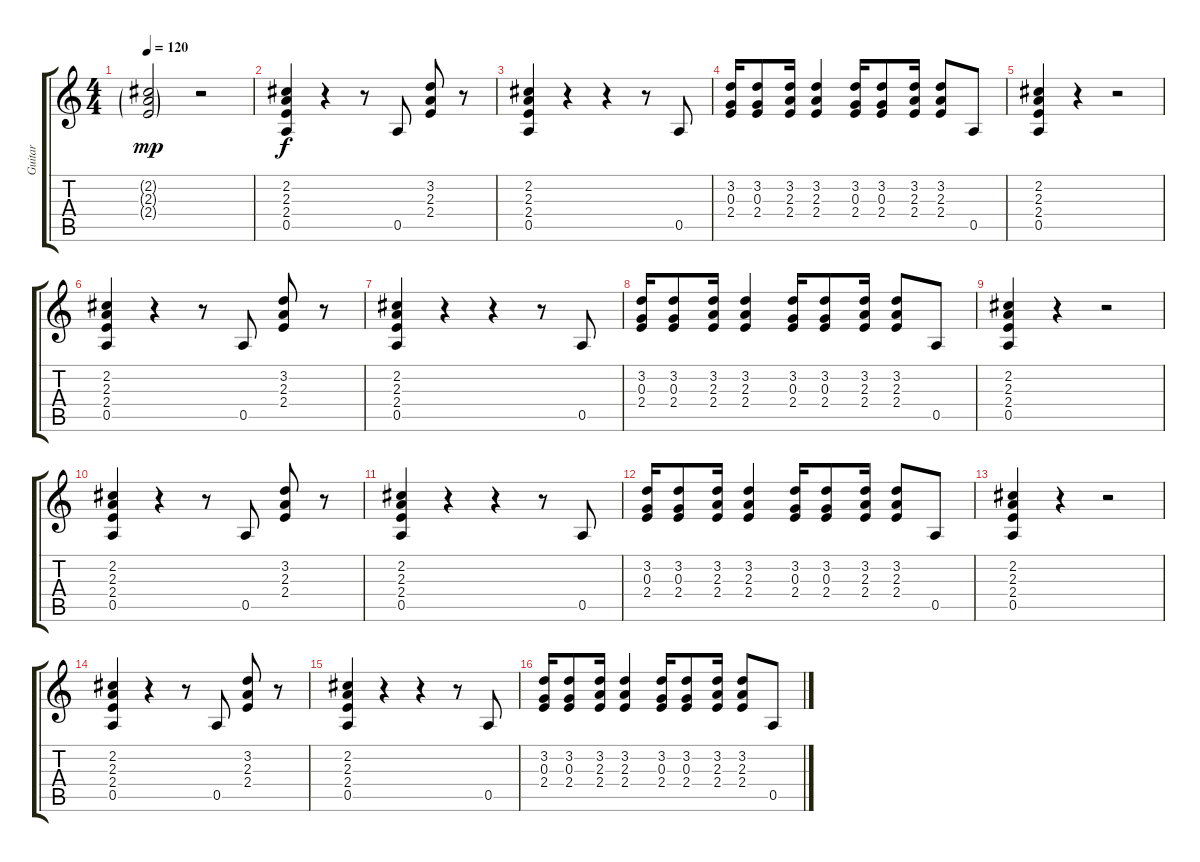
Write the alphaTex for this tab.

\track ("Guitar" "Guitar") {instrument distortionguitar}
\staff {score tabs}
\tuning (E4 B3 G3 D3 A2 E2) {hide}
\ts (4 4)
\tempo 120
\clef g2
\ks c
(2.2{g} 2.3{g} 2.4{g}).2{dy mp} r.2 |
(2.2 2.3 2.4 0.5).4{dy f} r.4 r.8 0.5.8 (3.2 2.3 2.4).8 r.8 |
(2.2 2.3 2.4 0.5).4 r.4 r.4 r.8 0.5.8 |
(3.2 0.3 2.4).16 (3.2 0.3 2.4).8 (3.2 2.3 2.4).16 (3.2 2.3 2.4).4 (3.2 0.3 2.4).16 (3.2 0.3 2.4).8 (3.2 2.3 2.4).16 (3.2 2.3 2.4).8 0.5.8 |
(2.2 2.3 2.4 0.5).4 r.4 r.2 |
(2.2 2.3 2.4 0.5).4 r.4 r.8 0.5.8 (3.2 2.3 2.4).8 r.8 |
(2.2 2.3 2.4 0.5).4 r.4 r.4 r.8 0.5.8 |
(3.2 0.3 2.4).16 (3.2 0.3 2.4).8 (3.2 2.3 2.4).16 (3.2 2.3 2.4).4 (3.2 0.3 2.4).16 (3.2 0.3 2.4).8 (3.2 2.3 2.4).16 (3.2 2.3 2.4).8 0.5.8 |
(2.2 2.3 2.4 0.5).4 r.4 r.2 |
(2.2 2.3 2.4 0.5).4 r.4 r.8 0.5.8 (3.2 2.3 2.4).8 r.8 |
(2.2 2.3 2.4 0.5).4 r.4 r.4 r.8 0.5.8 |
(3.2 0.3 2.4).16 (3.2 0.3 2.4).8 (3.2 2.3 2.4).16 (3.2 2.3 2.4).4 (3.2 0.3 2.4).16 (3.2 0.3 2.4).8 (3.2 2.3 2.4).16 (3.2 2.3 2.4).8 0.5.8 |
(2.2 2.3 2.4 0.5).4 r.4 r.2 |
(2.2 2.3 2.4 0.5).4 r.4 r.8 0.5.8 (3.2 2.3 2.4).8 r.8 |
(2.2 2.3 2.4 0.5).4 r.4 r.4 r.8 0.5.8 |
(3.2 0.3 2.4).16 (3.2 0.3 2.4).8 (3.2 2.3 2.4).16 (3.2 2.3 2.4).4 (3.2 0.3 2.4).16 (3.2 0.3 2.4).8 (3.2 2.3 2.4).16 (3.2 2.3 2.4).8 0.5.8
